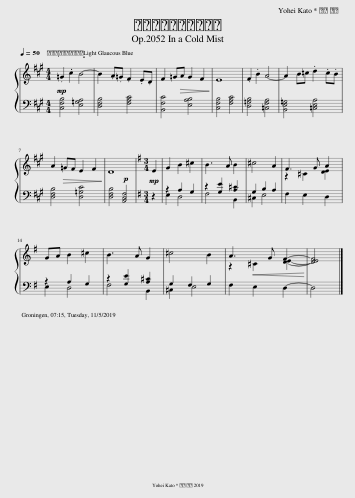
X:1
%%score { ( 1 4 ) | ( 2 3 ) }
L:1/8
Q:1/4=50
M:4/4
I:linebreak $
K:A
V:1 treble
V:4 treble
V:2 bass
V:3 bass
V:1
!mp! .=G2 .c2 B4- | B2 .A.=G .F2 .E.D | F2 =G!>(!A G2 F2!>)! | E8 | .F2 .B2 A4- | %5
 A2 B=c .d2 .c.B |$ A2!>(! =GF E2 F2!>)! | D8 |[K:G][M:3/4]!mp! E2 | G2 B2 ^c2 | %10
 B3 A B2 | ^c4 A2 | F3 G A2 |$ GA B2 ^c2 | B3 A G2 | %15
 ^c4 B2 | A3 G F2- | [DEF]4 |] %18
V:2
 [C,F,B,]4 [E,=G,A,]4 | [D,F,B,]4 [F,A,C]4 | [B,,F,C]4 [E,A,B,]4 | [C,F,B,]4 [F,A,C]4 | [D,=G,B,]4 [=C,F,A,]4 | %5
 [B,,E,=G,]4 [=C,E,A,]4 |$ [D,F,B,]4 [D,=G,C]4 | [D,F,B,]4!p! [A,,C,F,]4 |[K:G][M:3/4] z2 | E,2 D,4 | %10
 F,4 B,,2 | ^C,2 E,4 | F,2 E,2 D,2 |$ E,2 D,4 | F,4 B,,2 | %15
 ^C,2 E,4 | F,2!<(! E,2 D,2-!<)! | D,4 |] %18
V:3
 x8 | x8 | x8 | x8 | x8 | %5
 x8 |$ x8 | x8 |[K:G][M:3/4] x2 | z2 A,2 G,2 | %10
 z2 [G,E]2 [A,^C]2 | G,2 B,2 A,2 | x6 |$ z2 A,2 G,2 | z2 [G,E]2 [A,^C]2 | %15
 G,2 F,2 G,2 | x6 | x4 |] %18
V:4
 x8 | x8 | x8 | x8 | x8 | %5
 x8 |$ x8 | x8 |[K:G][M:3/4] x2 | x6 | %10
 x6 | x6 | z2 ^C2 [DE]2 |$ x6 | x6 | %15
 x6 | z2 ^C2 [DE]2- | x4 |] %18
